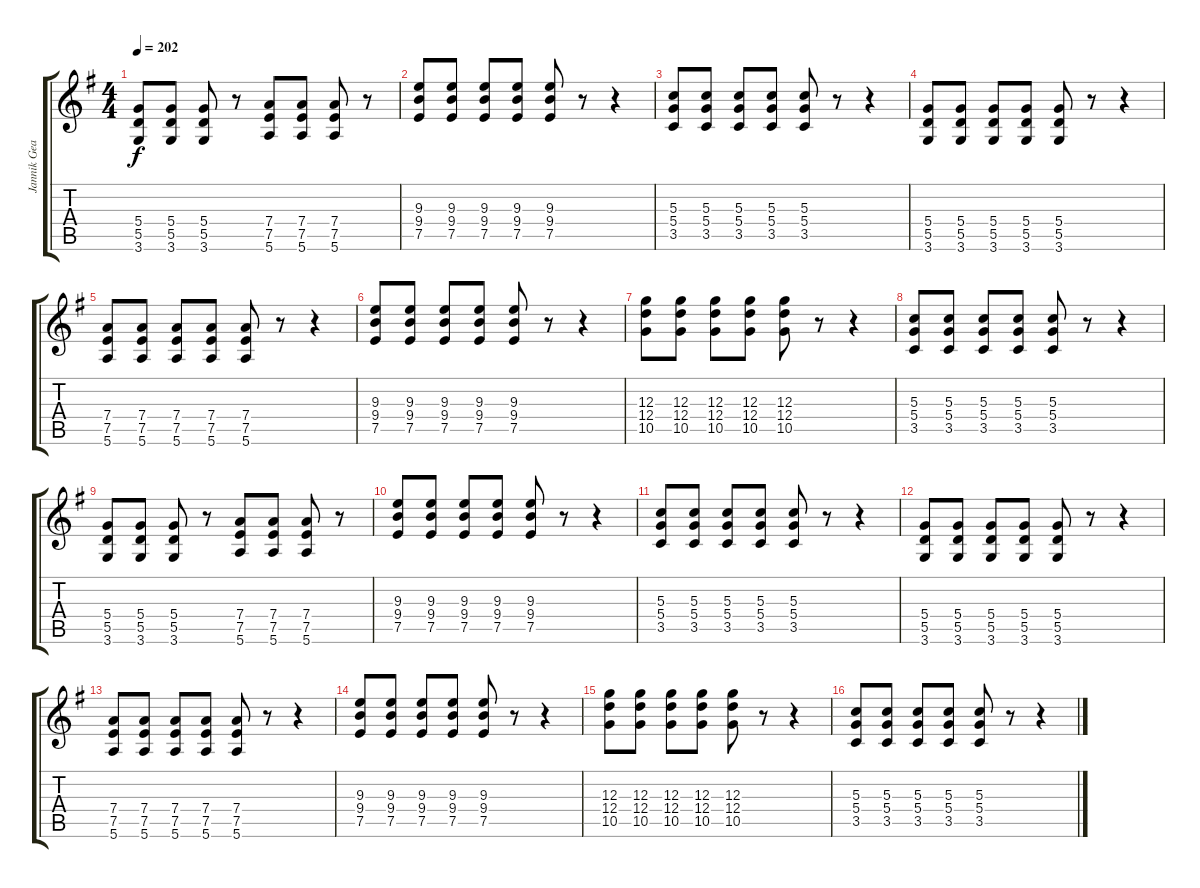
\track ("Jannik Gears (Guitar)" "Jannik Gea") {instrument distortionguitar}
\staff {score tabs}
\tuning (E4 B3 G3 D3 A2 E2) {hide}
\ts (4 4)
\tempo 202
\clef g2
\ks eminor
(5.4 5.5 3.6).8{dy f} (5.4 5.5 3.6).8 (5.4 5.5 3.6).8 r.8 (7.4 7.5 5.6).8 (7.4 7.5 5.6).8 (7.4 7.5 5.6).8 r.8 |
(9.3 9.4 7.5).8 (9.3 9.4 7.5).8 (9.3 9.4 7.5).8 (9.3 9.4 7.5).8 (9.3 9.4 7.5).8 r.8 r.4 |
(5.3 5.4 3.5).8 (5.3 5.4 3.5).8 (5.3 5.4 3.5).8 (5.3 5.4 3.5).8 (5.3 5.4 3.5).8 r.8 r.4 |
(5.4 5.5 3.6).8 (5.4 5.5 3.6).8 (5.4 5.5 3.6).8 (5.4 5.5 3.6).8 (5.4 5.5 3.6).8 r.8 r.4 |
(7.4 7.5 5.6).8 (7.4 7.5 5.6).8 (7.4 7.5 5.6).8 (7.4 7.5 5.6).8 (7.4 7.5 5.6).8 r.8 r.4 |
(9.3 9.4 7.5).8 (9.3 9.4 7.5).8 (9.3 9.4 7.5).8 (9.3 9.4 7.5).8 (9.3 9.4 7.5).8 r.8 r.4 |
(12.3 12.4 10.5).8 (12.3 12.4 10.5).8 (12.3 12.4 10.5).8 (12.3 12.4 10.5).8 (12.3 12.4 10.5).8 r.8 r.4 |
(5.3 5.4 3.5).8 (5.3 5.4 3.5).8 (5.3 5.4 3.5).8 (5.3 5.4 3.5).8 (5.3 5.4 3.5).8 r.8 r.4 |
(5.4 5.5 3.6).8 (5.4 5.5 3.6).8 (5.4 5.5 3.6).8 r.8 (7.4 7.5 5.6).8 (7.4 7.5 5.6).8 (7.4 7.5 5.6).8 r.8 |
(9.3 9.4 7.5).8 (9.3 9.4 7.5).8 (9.3 9.4 7.5).8 (9.3 9.4 7.5).8 (9.3 9.4 7.5).8 r.8 r.4 |
(5.3 5.4 3.5).8 (5.3 5.4 3.5).8 (5.3 5.4 3.5).8 (5.3 5.4 3.5).8 (5.3 5.4 3.5).8 r.8 r.4 |
(5.4 5.5 3.6).8 (5.4 5.5 3.6).8 (5.4 5.5 3.6).8 (5.4 5.5 3.6).8 (5.4 5.5 3.6).8 r.8 r.4 |
(7.4 7.5 5.6).8 (7.4 7.5 5.6).8 (7.4 7.5 5.6).8 (7.4 7.5 5.6).8 (7.4 7.5 5.6).8 r.8 r.4 |
(9.3 9.4 7.5).8 (9.3 9.4 7.5).8 (9.3 9.4 7.5).8 (9.3 9.4 7.5).8 (9.3 9.4 7.5).8 r.8 r.4 |
(12.3 12.4 10.5).8 (12.3 12.4 10.5).8 (12.3 12.4 10.5).8 (12.3 12.4 10.5).8 (12.3 12.4 10.5).8 r.8 r.4 |
(5.3 5.4 3.5).8 (5.3 5.4 3.5).8 (5.3 5.4 3.5).8 (5.3 5.4 3.5).8 (5.3 5.4 3.5).8 r.8 r.4
